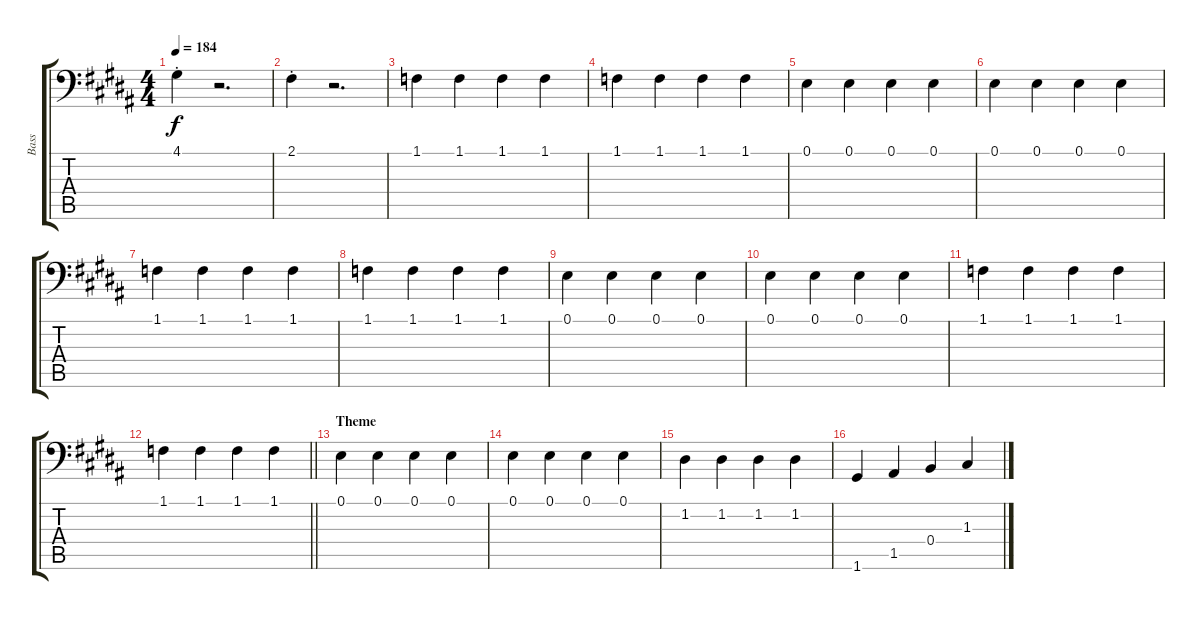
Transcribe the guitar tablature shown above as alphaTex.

\track ("Bass" "Bass") {instrument electricbasspick}
\staff {score tabs}
\tuning (E2 D2 C2 B1 A1 G1) {hide}
\ts (4 4)
\tempo 184
\clef f4
\ks b
4.1{st}.4{dy f} r.2{d} |
2.1{st}.4 r.2{d} |
1.1.4 1.1.4 1.1.4 1.1.4 |
1.1.4 1.1.4 1.1.4 1.1.4 |
0.1.4 0.1.4 0.1.4 0.1.4 |
0.1.4 0.1.4 0.1.4 0.1.4 |
1.1.4 1.1.4 1.1.4 1.1.4 |
1.1.4 1.1.4 1.1.4 1.1.4 |
0.1.4 0.1.4 0.1.4 0.1.4 |
0.1.4 0.1.4 0.1.4 0.1.4 |
1.1.4 1.1.4 1.1.4 1.1.4 |
\barLineRight lightlight
1.1.4 1.1.4 1.1.4 1.1.4 |
\section ("" "Theme")
0.1.4 0.1.4 0.1.4 0.1.4 |
0.1.4 0.1.4 0.1.4 0.1.4 |
1.2.4 1.2.4 1.2.4 1.2.4 |
1.6.4 1.5.4 0.4.4 1.3.4
